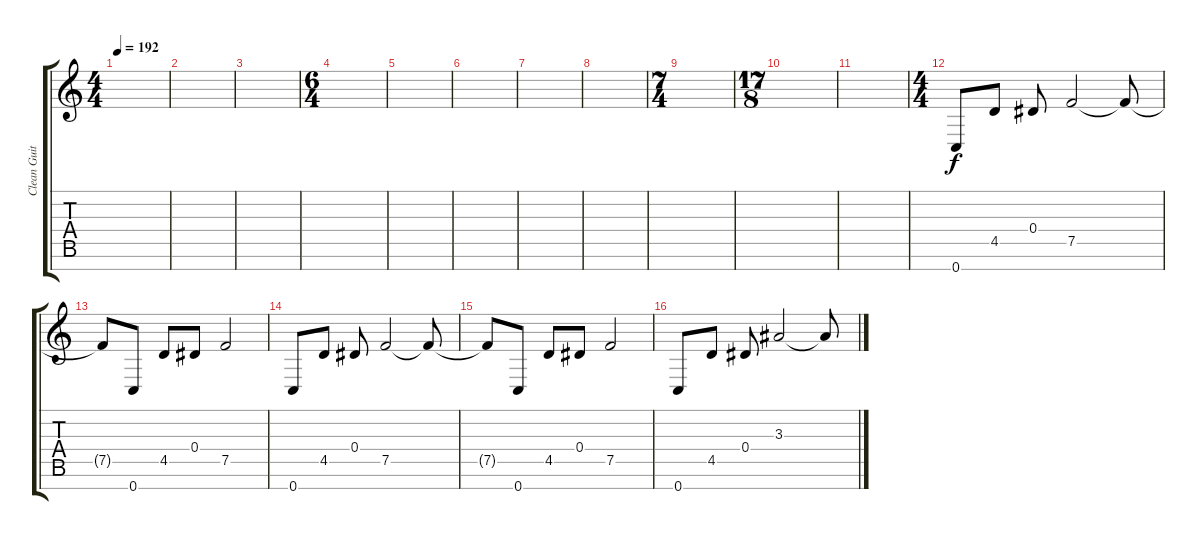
\track ("Clean Guitar 1" "Clean Guit") {instrument electricguitarclean}
\staff {score tabs}
\tuning (F4 C4 G3 Eb3 Bb2 F2 C2) {hide}
\ts (4 4)
\tempo 192
\clef g2
\ks c
|
|
|
\ts (6 4)
|
|
|
|
|
\ts (7 4)
|
\ts (17 8)
|
|
\ts (4 4)
0.7.8 4.5.8 0.4.8 7.5.2 7.5{t}.8 |
7.5{t}.8 0.7.8 4.5.8 0.4.8 7.5.2 |
0.7.8 4.5.8 0.4.8 7.5.2 7.5{t}.8 |
7.5{t}.8 0.7.8 4.5.8 0.4.8 7.5.2 |
0.7.8 4.5.8 0.4.8 3.3.2 3.3{t}.8
